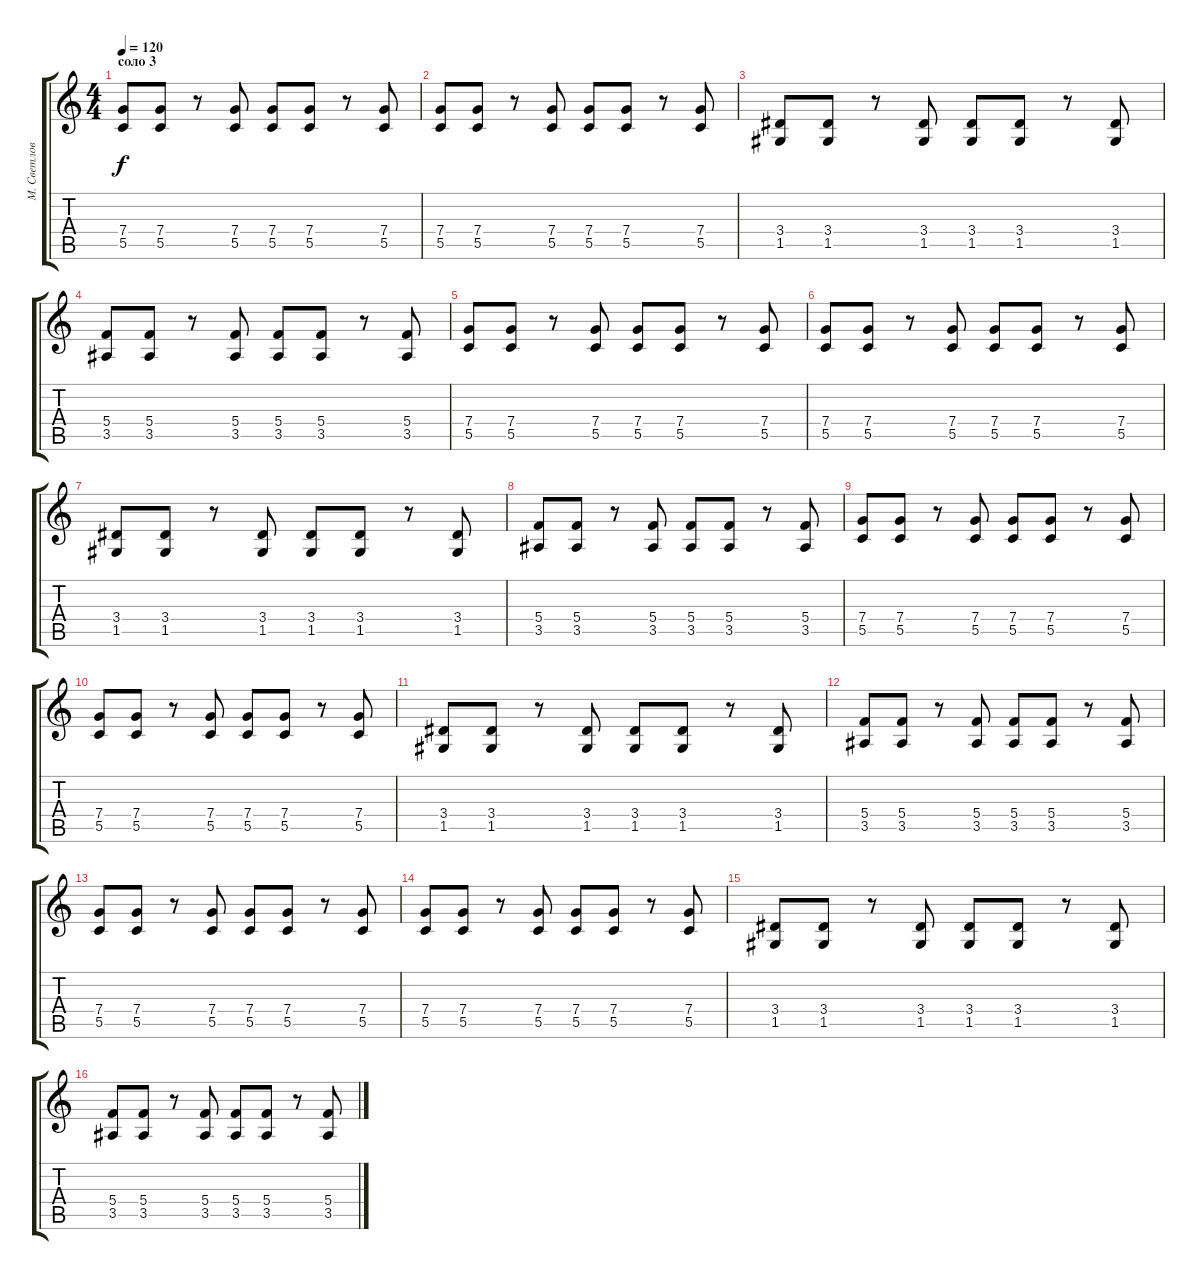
\track ("М. Светлов" "М. Светлов") {instrument electricguitarclean}
\staff {score tabs}
\tuning (D4 A3 F3 C3 G2 D2) {hide}
\ts (4 4)
\section ("" "соло 3")
\tempo 120
\clef g2
\ks c
(7.4 5.5).8{dy f} (7.4 5.5).8 r.8 (7.4 5.5).8 (7.4 5.5).8 (7.4 5.5).8 r.8 (7.4 5.5).8 |
(7.4 5.5).8 (7.4 5.5).8 r.8 (7.4 5.5).8 (7.4 5.5).8 (7.4 5.5).8 r.8 (7.4 5.5).8 |
(3.4 1.5).8 (3.4 1.5).8 r.8 (3.4 1.5).8 (3.4 1.5).8 (3.4 1.5).8 r.8 (3.4 1.5).8 |
(5.4 3.5).8 (5.4 3.5).8 r.8 (5.4 3.5).8 (5.4 3.5).8 (5.4 3.5).8 r.8 (5.4 3.5).8 |
(7.4 5.5).8 (7.4 5.5).8 r.8 (7.4 5.5).8 (7.4 5.5).8 (7.4 5.5).8 r.8 (7.4 5.5).8 |
(7.4 5.5).8 (7.4 5.5).8 r.8 (7.4 5.5).8 (7.4 5.5).8 (7.4 5.5).8 r.8 (7.4 5.5).8 |
(3.4 1.5).8 (3.4 1.5).8 r.8 (3.4 1.5).8 (3.4 1.5).8 (3.4 1.5).8 r.8 (3.4 1.5).8 |
(5.4 3.5).8 (5.4 3.5).8 r.8 (5.4 3.5).8 (5.4 3.5).8 (5.4 3.5).8 r.8 (5.4 3.5).8 |
(7.4 5.5).8 (7.4 5.5).8 r.8 (7.4 5.5).8 (7.4 5.5).8 (7.4 5.5).8 r.8 (7.4 5.5).8 |
(7.4 5.5).8 (7.4 5.5).8 r.8 (7.4 5.5).8 (7.4 5.5).8 (7.4 5.5).8 r.8 (7.4 5.5).8 |
(3.4 1.5).8 (3.4 1.5).8 r.8 (3.4 1.5).8 (3.4 1.5).8 (3.4 1.5).8 r.8 (3.4 1.5).8 |
(5.4 3.5).8 (5.4 3.5).8 r.8 (5.4 3.5).8 (5.4 3.5).8 (5.4 3.5).8 r.8 (5.4 3.5).8 |
(7.4 5.5).8 (7.4 5.5).8 r.8 (7.4 5.5).8 (7.4 5.5).8 (7.4 5.5).8 r.8 (7.4 5.5).8 |
(7.4 5.5).8 (7.4 5.5).8 r.8 (7.4 5.5).8 (7.4 5.5).8 (7.4 5.5).8 r.8 (7.4 5.5).8 |
(3.4 1.5).8 (3.4 1.5).8 r.8 (3.4 1.5).8 (3.4 1.5).8 (3.4 1.5).8 r.8 (3.4 1.5).8 |
(5.4 3.5).8 (5.4 3.5).8 r.8 (5.4 3.5).8 (5.4 3.5).8 (5.4 3.5).8 r.8 (5.4 3.5).8
